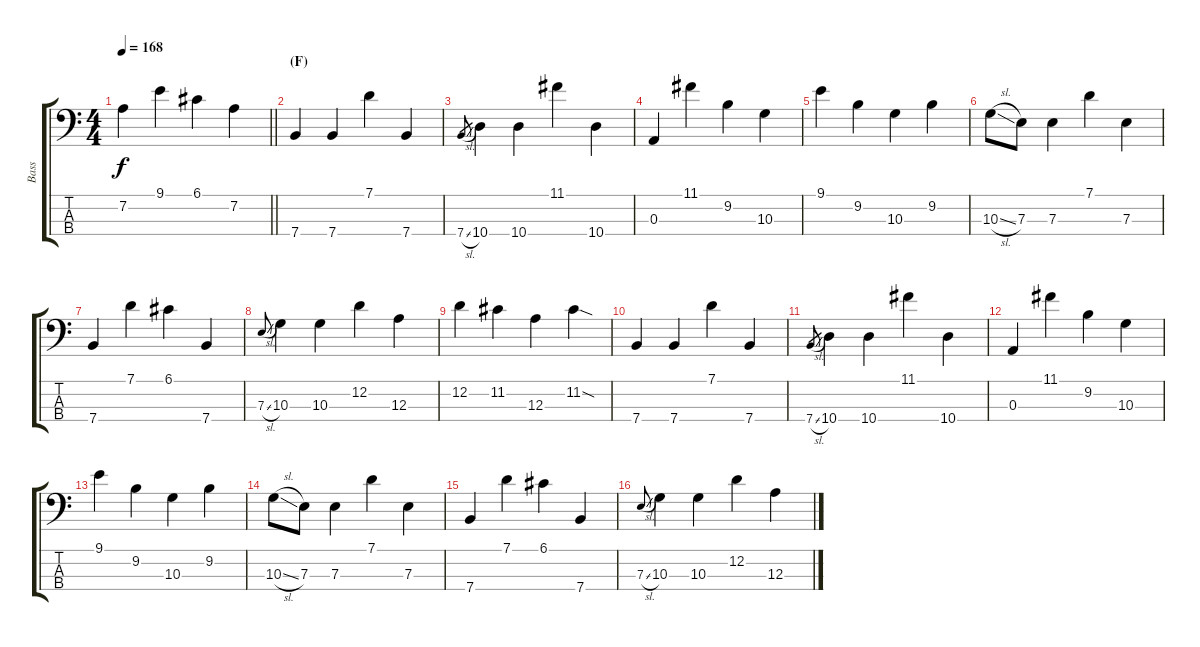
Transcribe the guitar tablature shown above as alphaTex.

\track ("Bass" "Bass") {instrument electricbassfinger}
\staff {score tabs}
\tuning (G2 D2 A1 E1) {hide}
\ts (4 4)
\tempo 168
\clef f4
\barLineRight lightlight
\ks c
7.2.4{dy f} 9.1.4 6.1.4 7.2.4 |
\section ("" "(F)")
7.4.4 7.4.4 7.1.4 7.4.4 |
7.4{sl}.8{gr} 10.4.4 10.4.4 11.1.4 10.4.4 |
0.3.4 11.1.4 9.2.4 10.3.4 |
9.1.4 9.2.4 10.3.4 9.2.4 |
10.3{sl}.8 7.3.8 7.3.4 7.1.4 7.3.4 |
7.4.4 7.1.4 6.1.4 7.4.4 |
7.3{sl}.8{gr onbeat} 10.3.4 10.3.4 12.2.4 12.3.4 |
12.2.4 11.2.4 12.3.4 11.2{sod}.4 |
7.4.4 7.4.4 7.1.4 7.4.4 |
7.4{sl}.8{gr} 10.4.4 10.4.4 11.1.4 10.4.4 |
0.3.4 11.1.4 9.2.4 10.3.4 |
9.1.4 9.2.4 10.3.4 9.2.4 |
10.3{sl}.8 7.3.8 7.3.4 7.1.4 7.3.4 |
7.4.4 7.1.4 6.1.4 7.4.4 |
7.3{sl}.8{gr onbeat} 10.3.4 10.3.4 12.2.4 12.3.4
